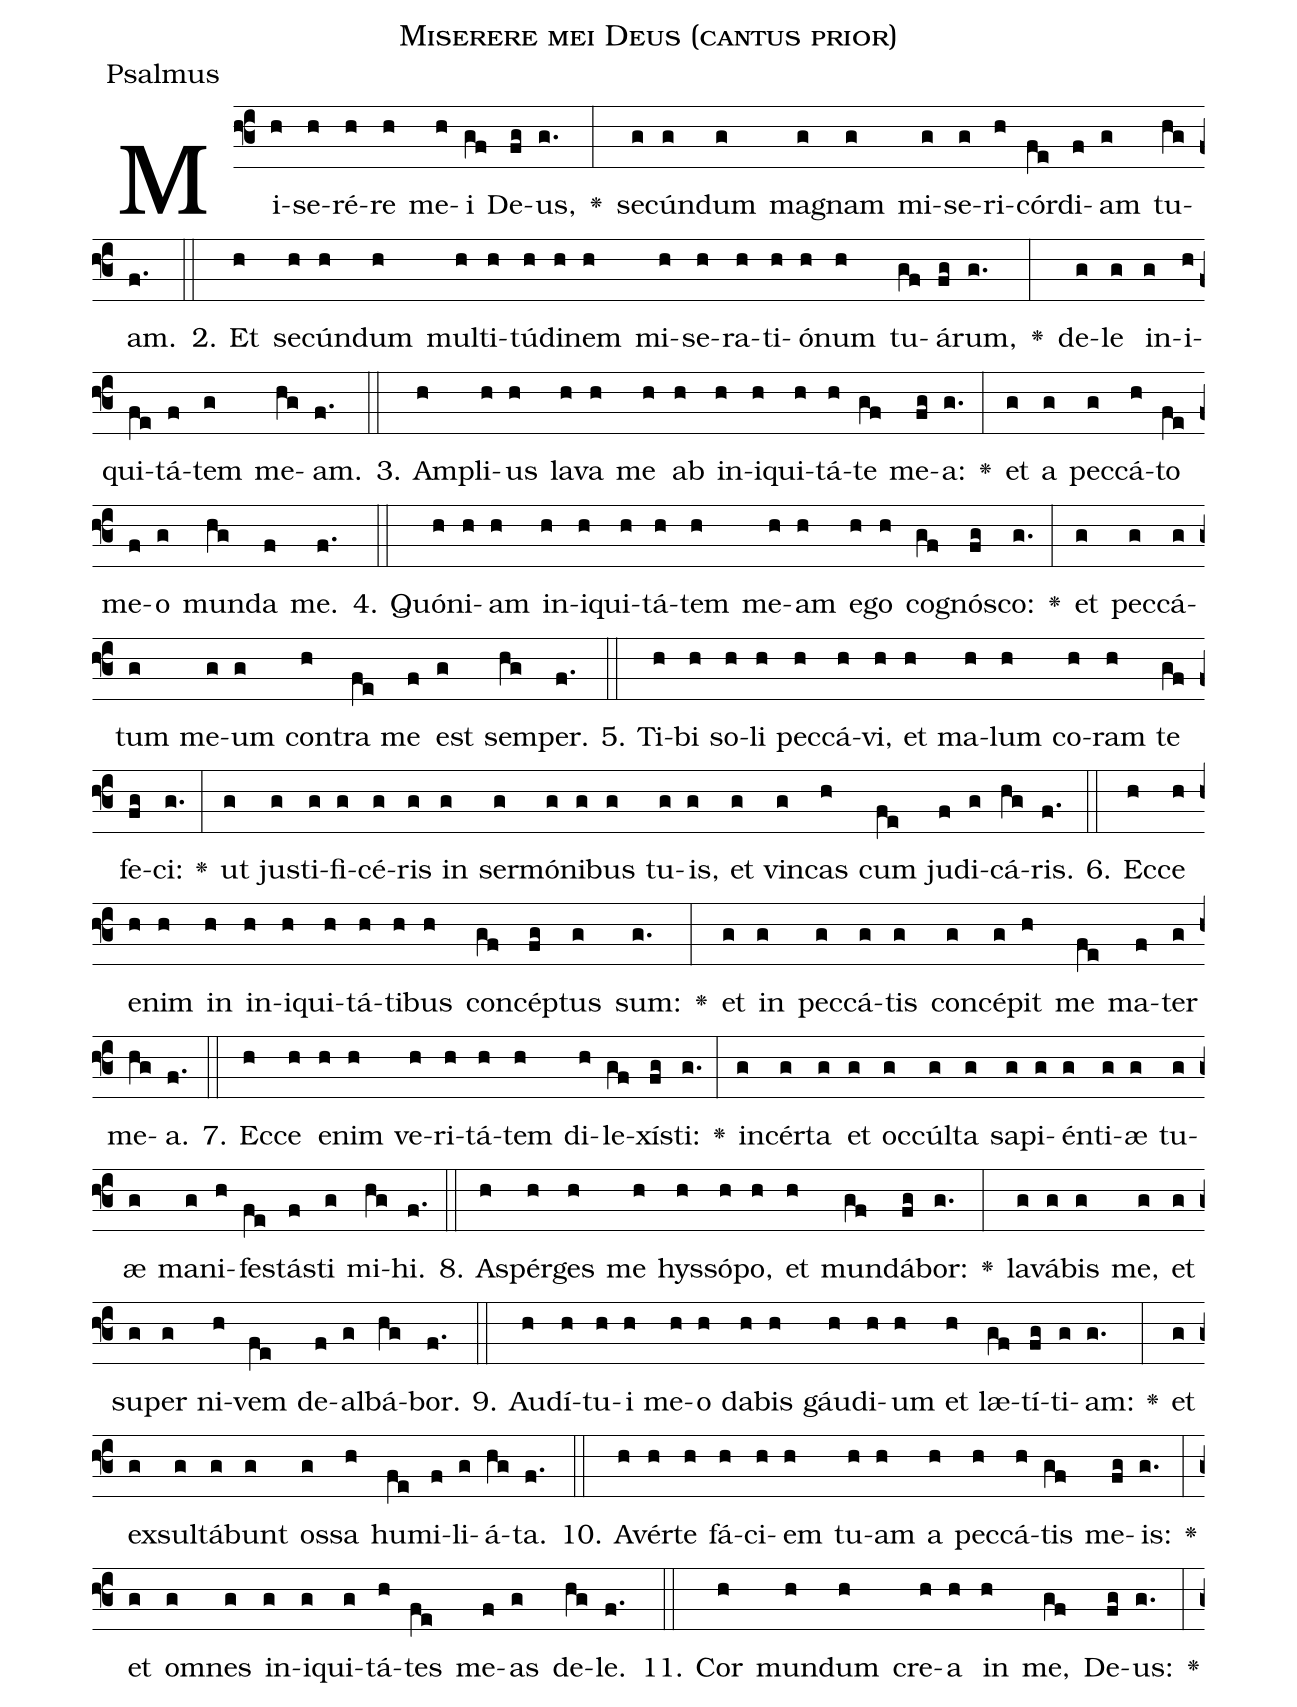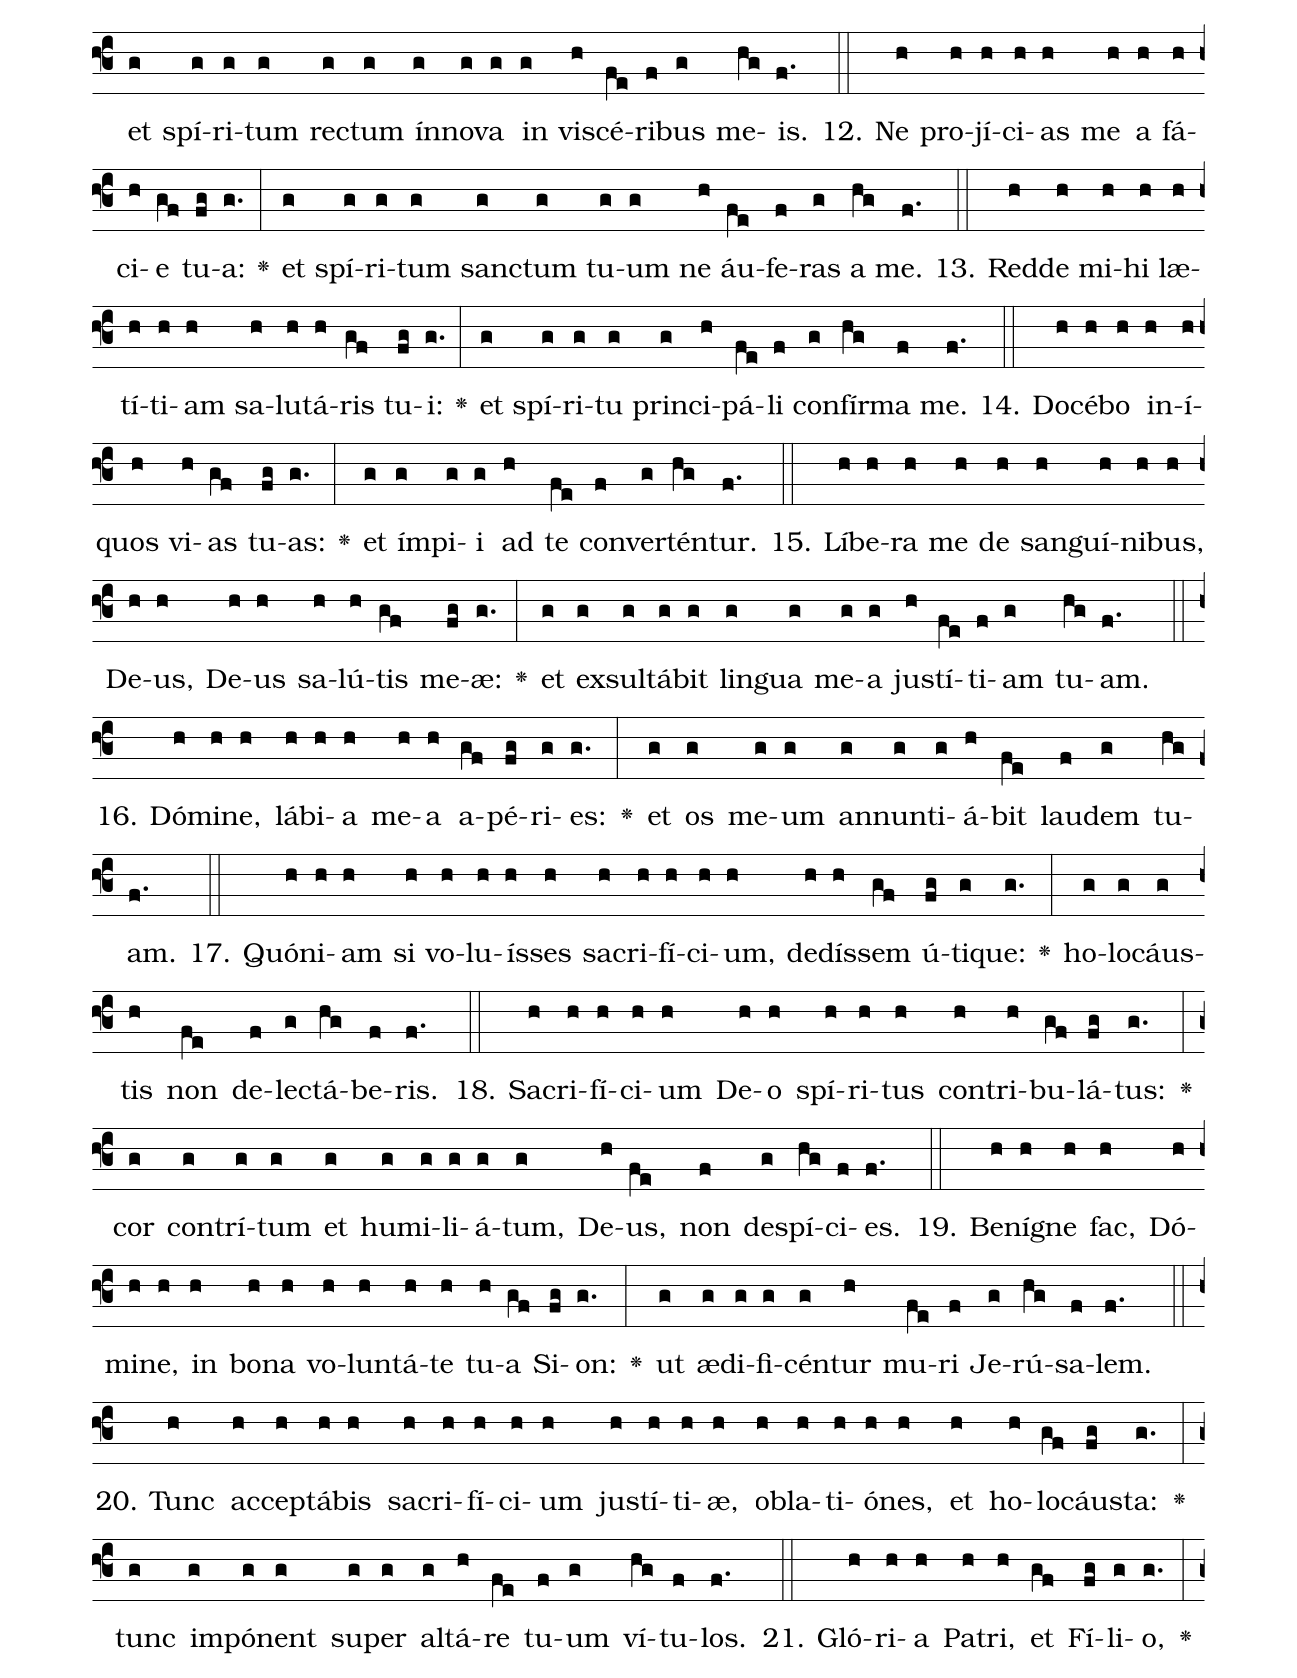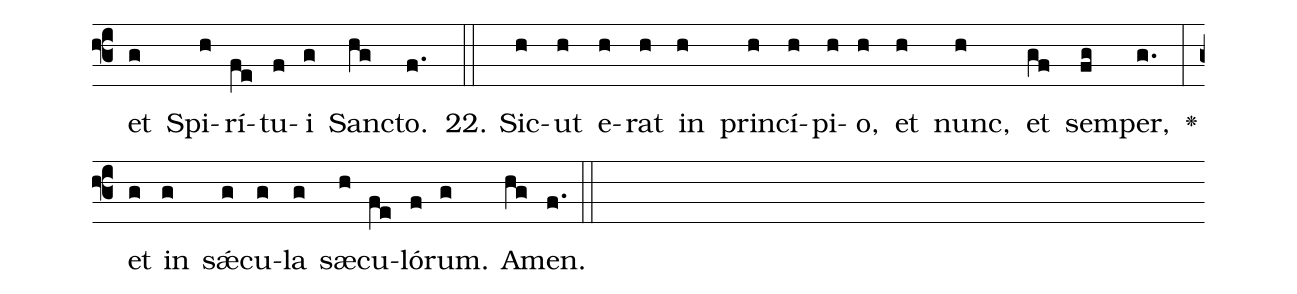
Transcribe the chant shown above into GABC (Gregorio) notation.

name:Miserere mei Deus (cantus prior);
office-part:Psalmus;
%%
(f3) Mi(h)se(h)ré(h)re(h) me(h)i(gf) De(fg)us,(g.) <v>\greheightstar</v>(:) se(g)cún(g)dum(g) ma(g)gnam(g) mi(g)se(g)ri(h)cór(fe)di(f)am(g) tu(hg)am.(f.) (::)
2. Et(h) se(h)cún(h)dum(h) mul(h)ti(h)tú(h)di(h)nem(h) mi(h)se(h)ra(h)ti(h)ó(h)num(h) tu(gf)á(fg)rum,(g.) <v>\greheightstar</v>(:) de(g)le(g) in(g)i(h)qui(fe)tá(f)tem(g) me(hg)am.(f.) (::)
3. Am(h)pli(h)us(h) la(h)va(h) me(h) ab(h) in(h)i(h)qui(h)tá(h)te(gf) me(fg)a:(g.) <v>\greheightstar</v>(:) et(g) a(g) pec(g)cá(h)to(fe) me(f)o(g) mun(hg)da(f) me.(f.) (::)
4. Quón(h)i(h)am(h) in(h)i(h)qui(h)tá(h)tem(h) me(h)am(h) e(h)go(h) co(gf)gnós(fg)co:(g.) <v>\greheightstar</v>(:) et(g) pec(g)cá(g)tum(g) me(g)um(g) con(h)tra(fe) me(f) est(g) sem(hg)per.(f.) (::)
5. Ti(h)bi(h) so(h)li(h) pec(h)cá(h)vi,(h) et(h) ma(h)lum(h) co(h)ram(h) te(gf) fe(fg)ci:(g.) <v>\greheightstar</v>(:) ut(g) jus(g)ti(g)fi(g)cé(g)ris(g) in(g) ser(g)mó(g)ni(g)bus(g) tu(g)is,(g) et(g) vin(g)cas(h) cum(fe) ju(f)di(g)cá(hg)ris.(f.) (::)
6. Ec(h)ce(h) e(h)nim(h) in(h) in(h)i(h)qui(h)tá(h)ti(h)bus(h) con(gf)cép(fg)tus(g) sum:(g.) <v>\greheightstar</v>(:) et(g) in(g) pec(g)cá(g)tis(g) con(g)cé(g)pit(h) me(fe) ma(f)ter(g) me(hg)a.(f.) (::)
7. Ec(h)ce(h) e(h)nim(h) ve(h)ri(h)tá(h)tem(h) di(h)le(gf)xís(fg)ti:(g.) <v>\greheightstar</v>(:) in(g)cér(g)ta(g) et(g) oc(g)cúl(g)ta(g) sa(g)pi(g)én(g)ti(g)æ(g) tu(g)æ(g) ma(g)ni(h)fes(fe)tás(f)ti(g) mi(hg)hi.(f.) (::)
8. A(h)spér(h)ges(h) me(h) hys(h)só(h)po,(h) et(h) mun(gf)dá(fg)bor:(g.) <v>\greheightstar</v>(:) la(g)vá(g)bis(g) me,(g) et(g) su(g)per(g) ni(h)vem(fe) de(f)al(g)bá(hg)bor.(f.) (::)
9. Au(h)dí(h)tu(h)i(h) me(h)o(h) da(h)bis(h) gáu(h)di(h)um(h) et(h) læ(gf)tí(fg)ti(g)am:(g.) <v>\greheightstar</v>(:) et(g) ex(g)sul(g)tá(g)bunt(g) os(g)sa(h) hu(fe)mi(f)li(g)á(hg)ta.(f.) (::)
10. A(h)vér(h)te(h) fá(h)ci(h)em(h) tu(h)am(h) a(h) pec(h)cá(h)tis(gf) me(fg)is:(g.) <v>\greheightstar</v>(:) et(g) om(g)nes(g) in(g)i(g)qui(g)tá(h)tes(fe) me(f)as(g) de(hg)le.(f.) (::)
11. Cor(h) mun(h)dum(h) cre(h)a(h) in(h) me,(gf) De(fg)us:(g.) <v>\greheightstar</v>(:) et(g) spí(g)ri(g)tum(g) rec(g)tum(g) ín(g)no(g)va(g) in(g) vi(h)scé(fe)ri(f)bus(g) me(hg)is.(f.) (::)
12. Ne(h) pro(h)jí(h)ci(h)as(h) me(h) a(h) fá(h)ci(h)e(gf) tu(fg)a:(g.) <v>\greheightstar</v>(:) et(g) spí(g)ri(g)tum(g) sanc(g)tum(g) tu(g)um(g) ne(h) áu(fe)fe(f)ras(g) a(hg) me.(f.) (::)
13. Red(h)de(h) mi(h)hi(h) læ(h)tí(h)ti(h)am(h) sa(h)lu(h)tá(h)ris(gf) tu(fg)i:(g.) <v>\greheightstar</v>(:) et(g) spí(g)ri(g)tu(g) prin(g)ci(h)pá(fe)li(f) con(g)fír(hg)ma(f) me.(f.) (::)
14. Do(h)cé(h)bo(h) in(h)í(h)quos(h) vi(h)as(gf) tu(fg)as:(g.) <v>\greheightstar</v>(:) et(g) ím(g)pi(g)i(g) ad(h) te(fe) con(f)ver(g)tén(hg)tur.(f.) (::)
15. Lí(h)be(h)ra(h) me(h) de(h) san(h)guí(h)ni(h)bus,(h) De(h)us,(h) De(h)us(h) sa(h)lú(h)tis(gf) me(fg)æ:(g.) <v>\greheightstar</v>(:) et(g) ex(g)sul(g)tá(g)bit(g) lin(g)gua(g) me(g)a(g) jus(h)tí(fe)ti(f)am(g) tu(hg)am.(f.) (::)
16. Dó(h)mi(h)ne,(h) lá(h)bi(h)a(h) me(h)a(h) a(gf)pé(fg)ri(g)es:(g.) <v>\greheightstar</v>(:) et(g) os(g) me(g)um(g) an(g)nun(g)ti(g)á(h)bit(fe) lau(f)dem(g) tu(hg)am.(f.) (::)
17. Quón(h)i(h)am(h) si(h) vo(h)lu(h)ís(h)ses(h) sa(h)cri(h)fí(h)ci(h)um,(h) de(h)dís(h)sem(gf) ú(fg)ti(g)que:(g.) <v>\greheightstar</v>(:) ho(g)lo(g)cáus(g)tis(h) non(fe) de(f)lec(g)tá(hg)be(f)ris.(f.) (::)
18. Sa(h)cri(h)fí(h)ci(h)um(h) De(h)o(h) spí(h)ri(h)tus(h) con(h)tri(h)bu(gf)lá(fg)tus:(g.) <v>\greheightstar</v>(:) cor(g) con(g)trí(g)tum(g) et(g) hu(g)mi(g)li(g)á(g)tum,(g) De(h)us,(fe) non(f) de(g)spí(hg)ci(f)es.(f.) (::)
19. Be(h)ní(h)gne(h) fac,(h) Dó(h)mi(h)ne,(h) in(h) bo(h)na(h) vo(h)lun(h)tá(h)te(h) tu(h)a(gf) Si(fg)on:(g.) <v>\greheightstar</v>(:) ut(g) æ(g)di(g)fi(g)cén(g)tur(h) mu(fe)ri(f) Je(g)rú(hg)sa(f)lem.(f.) (::)
20. Tunc(h) ac(h)cep(h)tá(h)bis(h) sa(h)cri(h)fí(h)ci(h)um(h) jus(h)tí(h)ti(h)æ,(h) ob(h)la(h)ti(h)ó(h)nes,(h) et(h) ho(h)lo(gf)cáus(fg)ta:(g.) <v>\greheightstar</v>(:) tunc(g) im(g)pó(g)nent(g) su(g)per(g) al(g)tá(h)re(fe) tu(f)um(g) ví(hg)tu(f)los.(f.) (::)
21. Gló(h)ri(h)a(h) Pa(h)tri,(h) et(gf) Fí(fg)li(g)o,(g.) <v>\greheightstar</v>(:) et(g) Spi(h)rí(fe)tu(f)i(g) Sanc(hg)to.(f.) (::)
22. Sic(h)ut(h) e(h)rat(h) in(h) prin(h)cí(h)pi(h)o,(h) et(h) nunc,(h) et(gf) sem(fg)per,(g.) <v>\greheightstar</v>(:) et(g) in(g) sǽ(g)cu(g)la(g) sæ(h)cu(fe)ló(f)rum.(g) A(hg)men.(f.) (::)
